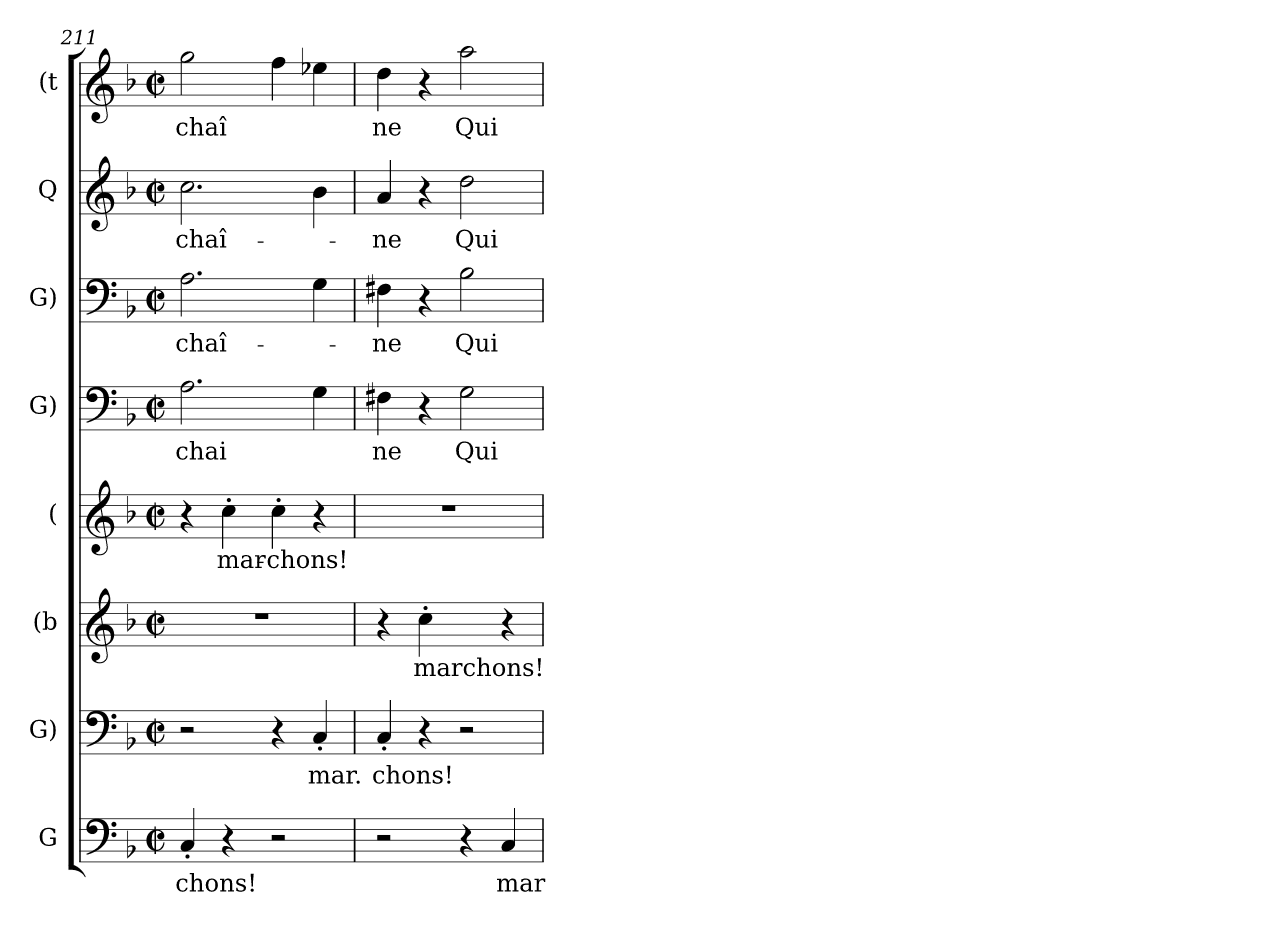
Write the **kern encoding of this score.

**kern	**text	**kern	**text	**kern	**text	**kern	**text	**kern	**text	**kern	**text	**kern	**text	**kern	**text
*part8	*part8	*part7	*part7	*part6	*part6	*part5	*part5	*part4	*part4	*part3	*part3	*part2	*part2	*part1	*part1
*staff8	*staff8	*staff7	*staff7	*staff6	*staff6	*staff5	*staff5	*staff4	*staff4	*staff3	*staff3	*staff2	*staff2	*staff1	*staff1
*I"G	*	*I"G)	*	*I"(b	*	*I"(	*	*I"G)	*	*I"G)	*	*I"Q	*	*I"(t	*
!!LO:LB:g=z
*clefF4	*	*clefF4	*	*clefG2	*	*clefG2	*	*clefF4	*	*clefF4	*	*clefG2	*	*clefG2	*
*k[b-]	*	*k[b-]	*	*k[b-]	*	*k[b-]	*	*k[b-]	*	*k[b-]	*	*k[b-]	*	*k[b-]	*
*M2/2	*	*M2/2	*	*M2/2	*	*M2/2	*	*M2/2	*	*M2/2	*	*M2/2	*	*M2/2	*
*met(c|)	*	*met(c|)	*	*met(c|)	*	*met(c|)	*	*met(c|)	*	*met(c|)	*	*met(c|)	*	*met(c|)	*
=211	=211	=211	=211	=211	=211	=211	=211	=211	=211	=211	=211	=211	=211	=211	=211
4C'<i/	chons!	2r	.	1r	.	4r	.	2.Ai\	chai-	2.Ai\	chaî-	2.cci\	chaî-	2ggi\	chaî-
4r	.	.	.	.	.	4cc'>i\	mar-	.	.	.	.	.	.	.	.
2r	.	4r	.	.	.	4cc'>i\	chons!	.	.	.	.	.	.	4ffi\	.
.	.	4C'<i/	mar.	.	.	4r	.	4Gi\	--	4Gi\	.	4b-i\	.	4ee-Xi\	--
=212	=212	=212	=212	=212	=212	=212	=212	=212	=212	=212	=212	=212	=212	=212	=212
2r	.	4C'<i/	chons!	4r	.	1r	.	4F#Xi\	ne	4F#Xi\	ne	4ai/	ne	4ddi\	ne
.	.	4r	.	4cc'>i\	marchons!	.	.	4r	.	4r	.	4r	.	4r	.
4r	.	2r	.	4ryy	.	.	.	2Gi\	Qui	2B-i\	Qui	2ddi\	Qui	2aai\	Qui
4Ci/	mar-	.	.	4r	.	.	.	.	.	.	.	.	.	.	.
=	=	=	=	=	=	=	=	=	=	=	=	=	=	=	=
*-	*-	*-	*-	*-	*-	*-	*-	*-	*-	*-	*-	*-	*-	*-	*-
